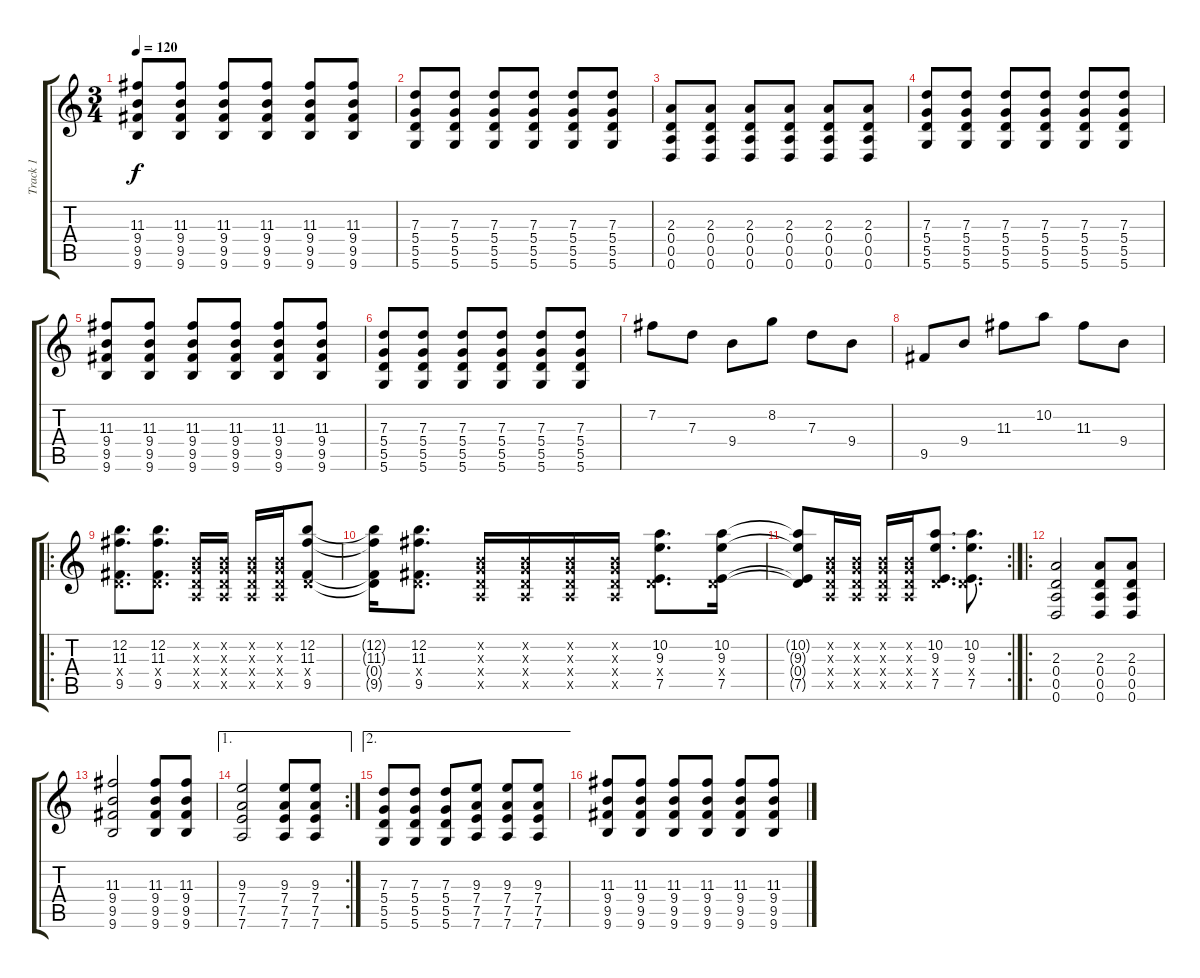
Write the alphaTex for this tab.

\track ("Track 1" "Track 1") {instrument overdrivenguitar}
\staff {score tabs}
\tuning (E4 B3 G3 D3 A2 D2) {hide}
\ts (3 4)
\tempo 120
\clef g2
\ks c
(11.3 9.4 9.5 9.6).8{dy f} (11.3 9.4 9.5 9.6).8 (11.3 9.4 9.5 9.6).8 (11.3 9.4 9.5 9.6).8 (11.3 9.4 9.5 9.6).8 (11.3 9.4 9.5 9.6).8 |
(7.3 5.4 5.5 5.6).8 (7.3 5.4 5.5 5.6).8 (7.3 5.4 5.5 5.6).8 (7.3 5.4 5.5 5.6).8 (7.3 5.4 5.5 5.6).8 (7.3 5.4 5.5 5.6).8 |
(2.3 0.4 0.5 0.6).8 (2.3 0.4 0.5 0.6).8 (2.3 0.4 0.5 0.6).8 (2.3 0.4 0.5 0.6).8 (2.3 0.4 0.5 0.6).8 (2.3 0.4 0.5 0.6).8 |
(7.3 5.4 5.5 5.6).8 (7.3 5.4 5.5 5.6).8 (7.3 5.4 5.5 5.6).8 (7.3 5.4 5.5 5.6).8 (7.3 5.4 5.5 5.6).8 (7.3 5.4 5.5 5.6).8 |
(11.3 9.4 9.5 9.6).8 (11.3 9.4 9.5 9.6).8 (11.3 9.4 9.5 9.6).8 (11.3 9.4 9.5 9.6).8 (11.3 9.4 9.5 9.6).8 (11.3 9.4 9.5 9.6).8 |
(7.3 5.4 5.5 5.6).8 (7.3 5.4 5.5 5.6).8 (7.3 5.4 5.5 5.6).8 (7.3 5.4 5.5 5.6).8 (7.3 5.4 5.5 5.6).8 (7.3 5.4 5.5 5.6).8 |
7.2.8{instrument overdrivenguitar} 7.3.8 9.4.8 8.2.8 7.3.8 9.4.8 |
9.5.8 9.4.8 11.3.8 10.2.8 11.3.8 9.4.8 |
\ro
(12.2 11.3 0.4{x} 9.5).8{d} (12.2 11.3 0.4{x} 9.5).8{d} (0.2{x} 0.3{x} 0.4{x} 0.5{x}).16 (0.2{x} 0.3{x} 0.4{x} 0.5{x}).16 (0.2{x} 0.3{x} 0.4{x} 0.5{x}).16 (0.2{x} 0.3{x} 0.4{x} 0.5{x}).16 (12.2 11.3 0.4{x} 9.5).8 |
(12.2{t} 11.3{t} 0.4{t} 9.5{t}).16 (12.2 11.3 0.4{x} 9.5).8{d} (0.2{x} 0.3{x} 0.4{x} 0.5{x}).16 (0.2{x} 0.3{x} 0.4{x} 0.5{x}).16 (0.2{x} 0.3{x} 0.4{x} 0.5{x}).16 (0.2{x} 0.3{x} 0.4{x} 0.5{x}).16 (10.2 9.3 0.4{x} 7.5).8{d} (10.2 9.3 0.4{x} 7.5).16 |
\rc 2
(10.2{t} 9.3{t} 0.4{t} 7.5{t}).8 (0.2{x} 0.3{x} 0.4{x} 0.5{x}).16 (0.2{x} 0.3{x} 0.4{x} 0.5{x}).16 (0.2{x} 0.3{x} 0.4{x} 0.5{x}).16 (0.2{x} 0.3{x} 0.4{x} 0.5{x}).16 (10.2 9.3 0.4{x} 7.5).8{d} (10.2 9.3 0.4{x} 7.5).8{d} |
\ro
(2.3 0.4 0.5 0.6).2 (2.3 0.4 0.5 0.6).8 (2.3 0.4 0.5 0.6).8 |
(11.3 9.4 9.5 9.6).2 (11.3 9.4 9.5 9.6).8 (11.3 9.4 9.5 9.6).8 |
\ae 1
\rc 2
(9.3 7.4 7.5 7.6).2 (9.3 7.4 7.5 7.6).8 (9.3 7.4 7.5 7.6).8 |
\ae 2
(7.3 5.4 5.5 5.6).8 (7.3 5.4 5.5 5.6).8 (7.3 5.4 5.5 5.6).8 (9.3 7.4 7.5 7.6).8 (9.3 7.4 7.5 7.6).8 (9.3 7.4 7.5 7.6).8 |
(11.3 9.4 9.5 9.6).8 (11.3 9.4 9.5 9.6).8 (11.3 9.4 9.5 9.6).8 (11.3 9.4 9.5 9.6).8 (11.3 9.4 9.5 9.6).8 (11.3 9.4 9.5 9.6).8
